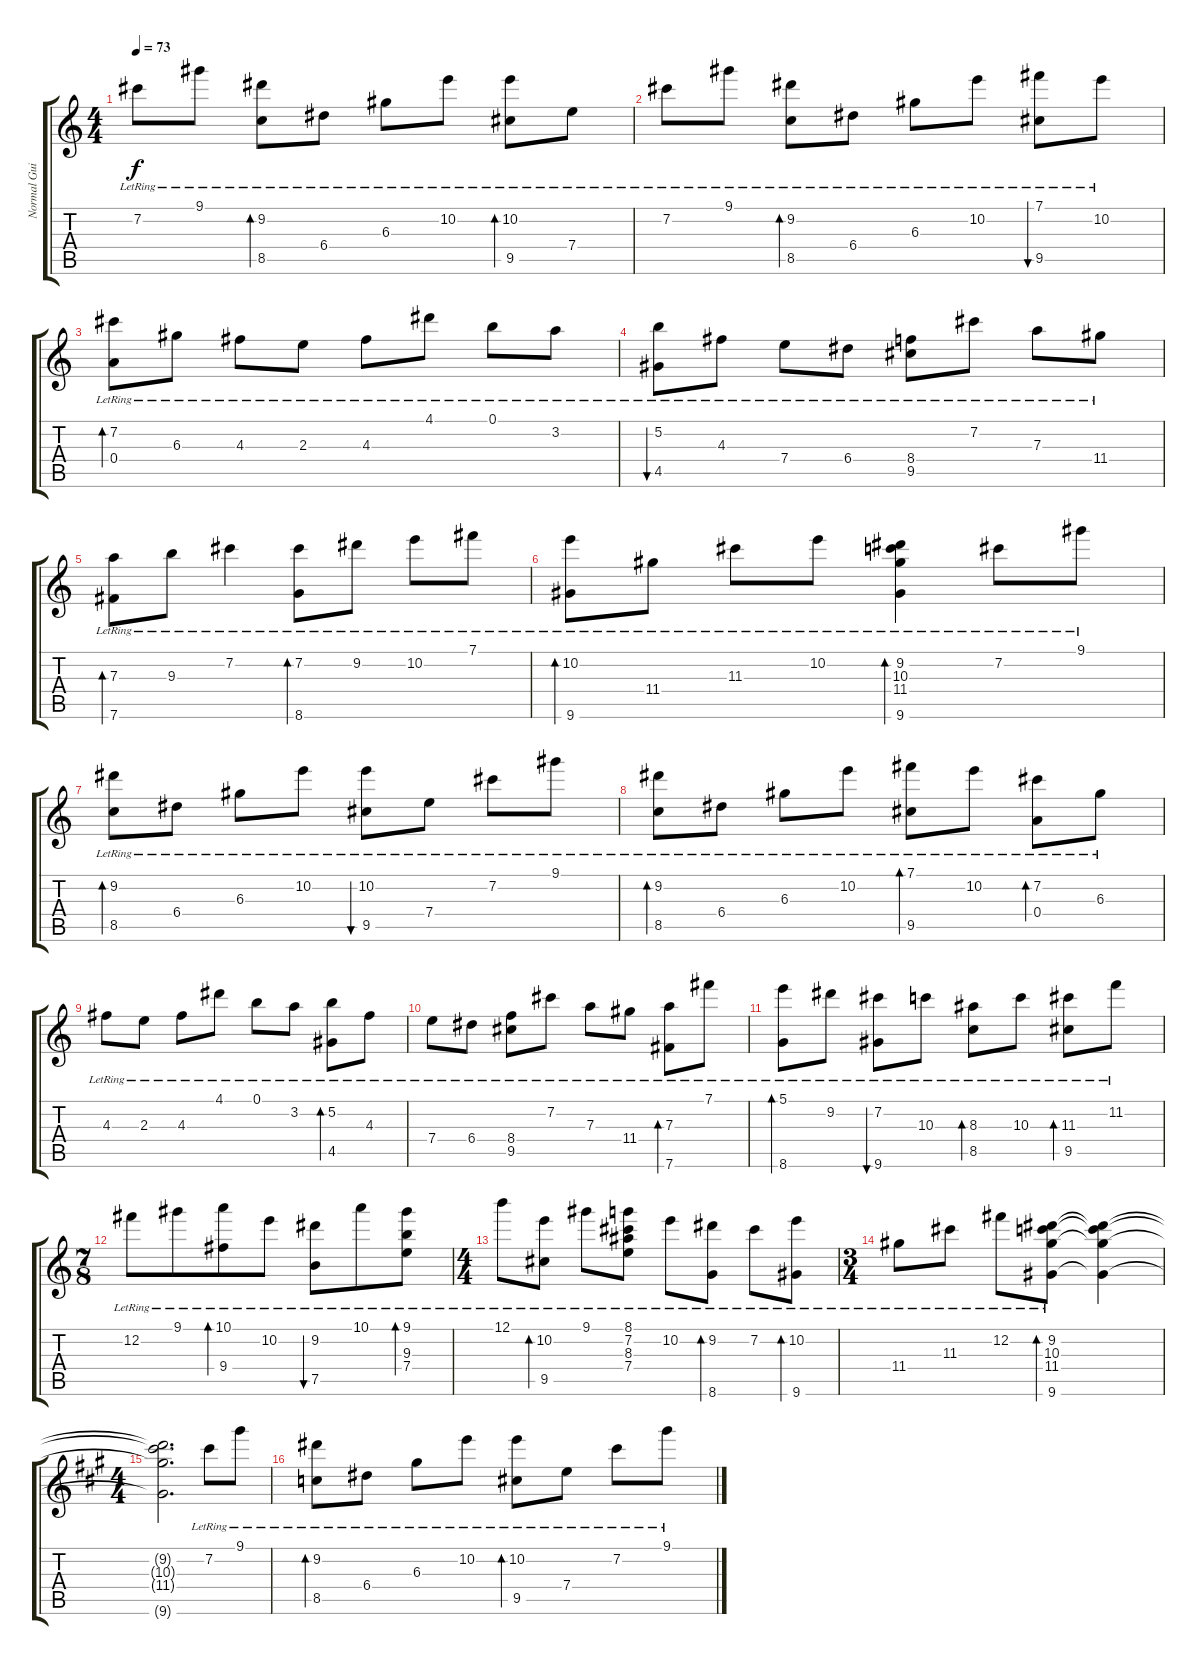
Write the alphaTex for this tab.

\track ("Normal Guitar" "Normal Gui") {instrument acousticguitarsteel}
\staff {score tabs}
\tuning (B4 Gb4 D4 A3 E3 B2) {hide}
\ts (4 4)
\tempo 73
\clef g2
\ks c
7.2{lr}.8{dy f instrument acousticguitarsteel} 9.1{lr}.8 (9.2{lr} 8.5{lr}).8{bd 120} 6.4{lr}.8 6.3{lr}.8 10.2{lr}.8 (10.2{lr} 9.5{lr}).8{bd 120} 7.4{lr}.8 |
7.2{lr}.8 9.1{lr}.8 (9.2{lr} 8.5{lr}).8{bd 120} 6.4{lr}.8 6.3{lr}.8 10.2{lr}.8 (7.1{lr} 9.5{lr}).8{bu 120} 10.2{lr}.8 |
(7.2{lr} 0.4{lr}).8{bd 120} 6.3{lr}.8 4.3{lr}.8 2.3{lr}.8 4.3{lr}.8 4.1{lr}.8 0.1{lr}.8 3.2{lr}.8 |
(5.2{lr} 4.5{lr}).8{bu 480} 4.3{lr}.8 7.4{lr}.8 6.4{lr}.8 (8.4{lr} 9.5{lr}).8 7.2{lr}.8 7.3{lr}.8 11.4{lr}.8 |
(7.3{lr} 7.6{lr}).8{bd 120} 9.3{lr}.8 7.2{lr}.4 (7.2{lr} 8.6{lr}).8{bd 120} 9.2{lr}.8 10.2{lr}.8 7.1{lr}.8 |
(10.2{lr} 9.6{lr}).8{bd 120} 11.4{lr}.8 11.3{lr}.8 10.2{lr}.8 (9.2 10.3 11.4 9.6{lr}).4{bd 120} 7.2{lr}.8 9.1{lr}.8 |
(9.2{lr} 8.5{lr}).8{bd 120} 6.4{lr}.8 6.3{lr}.8 10.2{lr}.8 (10.2{lr} 9.5{lr}).8{bu 480} 7.4{lr}.8 7.2{lr}.8 9.1{lr}.8 |
(9.2{lr} 8.5{lr}).8{bd 480} 6.4{lr}.8 6.3{lr}.8 10.2{lr}.8 (7.1{lr} 9.5{lr}).8{bd 120} 10.2{lr}.8 (7.2{lr} 0.4{lr}).8{bd 120} 6.3{lr}.8 |
4.3{lr}.8 2.3{lr}.8 4.3{lr}.8 4.1{lr}.8 0.1{lr}.8 3.2{lr}.8 (5.2{lr} 4.5{lr}).8{bd 120} 4.3{lr}.8 |
7.4{lr}.8 6.4{lr}.8 (8.4{lr} 9.5{lr}).8 7.2{lr}.8 7.3{lr}.8 11.4{lr}.8 (7.3{lr} 7.6{lr}).8{bd 120} 7.1{lr}.8 |
(5.1{lr} 8.6{lr}).8{bd 120} 9.2{lr}.8 (7.2{lr} 9.6{lr}).8{bu 120} 10.3{lr}.8 (8.3{lr} 8.5{lr}).8{bd 120} 10.3{lr}.8 (11.3{lr} 9.5{lr}).8{bd 120} 11.2{lr}.8 |
\ts (7 8)
12.2{lr}.8 9.1{lr}.8 (10.1{lr} 9.4{lr}).8{bd 120} 10.2{lr}.8 (9.2{lr} 7.5{lr}).8{bu 120} 10.1{lr}.8 (9.1{lr} 9.3{lr} 7.4{lr}).8{bd 120} |
\ts (4 4)
12.1{lr}.8 (10.2{lr} 9.5{lr}).8{bd 120} 9.1{lr}.8 (8.1{lr} 7.2{lr} 8.3{lr} 7.4{lr}).8 10.2{lr}.8 (9.2{lr} 8.6{lr}).8{bd 120} 7.2{lr}.8 (10.2{lr} 9.6{lr}).8{bd 120} |
\ts (3 4)
11.4{lr}.8 11.3{lr}.8 12.2{lr}.8 (9.2{lr} 10.3{lr} 11.4{lr} 9.6{lr}).8{bd 120} (9.2{t} 10.3{t} 11.4{t} 9.6{t}).4 |
\ts (4 4)
\ks a
(9.2{t} 10.3{t} 11.4{t} 9.6{t}).2{d} 7.2{lr}.8 9.1{lr}.8 |
(9.2{lr} 8.5{lr}).8{bd 120} 6.4{lr}.8 6.3{lr}.8 10.2{lr}.8 (10.2{lr} 9.5{lr}).8{bd 120} 7.4{lr}.8 7.2{lr}.8 9.1{lr}.8
